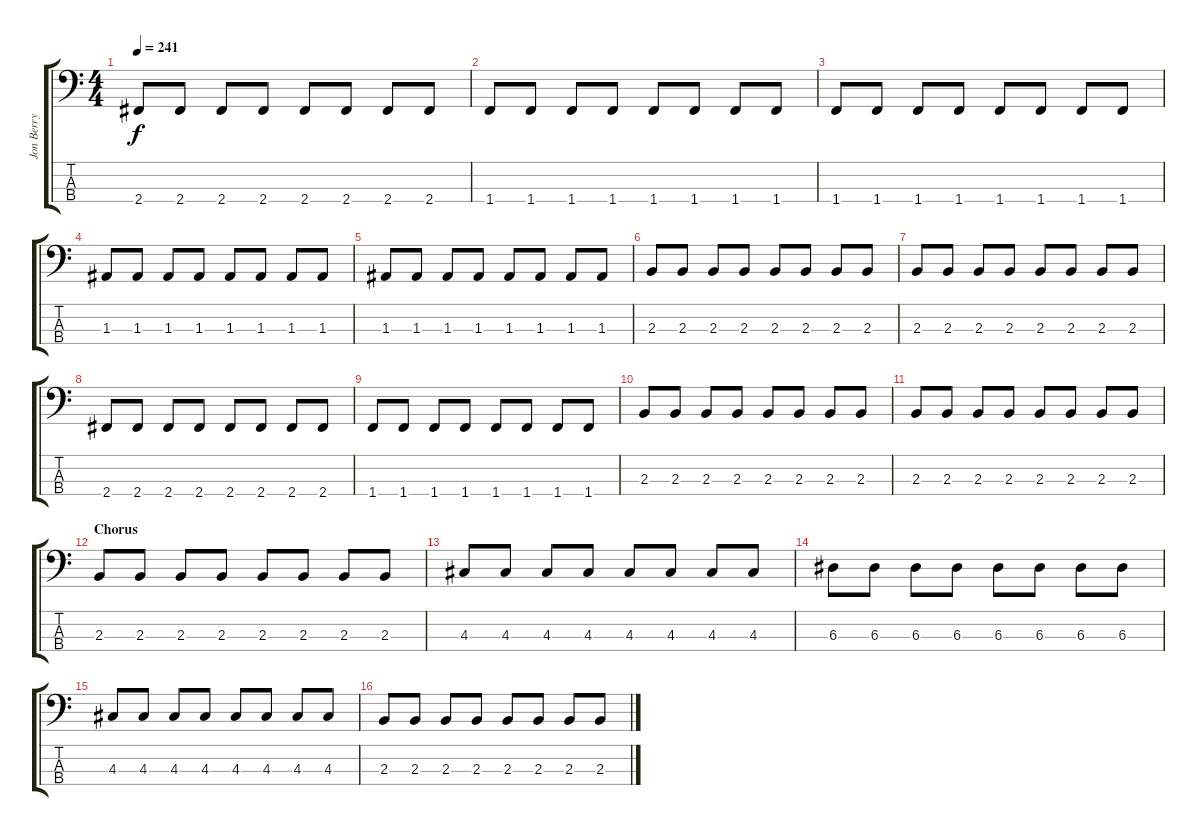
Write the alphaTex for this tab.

\track ("Jon Berry" "Jon Berry") {instrument electricbasspick}
\staff {score tabs}
\tuning (G2 D2 A1 E1) {hide}
\ts (4 4)
\tempo 241
\clef f4
\ks c
2.4.8{dy f} 2.4.8 2.4.8 2.4.8 2.4.8 2.4.8 2.4.8 2.4.8 |
1.4.8 1.4.8 1.4.8 1.4.8 1.4.8 1.4.8 1.4.8 1.4.8 |
1.4.8 1.4.8 1.4.8 1.4.8 1.4.8 1.4.8 1.4.8 1.4.8 |
1.3.8 1.3.8 1.3.8 1.3.8 1.3.8 1.3.8 1.3.8 1.3.8 |
1.3.8 1.3.8 1.3.8 1.3.8 1.3.8 1.3.8 1.3.8 1.3.8 |
2.3.8 2.3.8 2.3.8 2.3.8 2.3.8 2.3.8 2.3.8 2.3.8 |
2.3.8 2.3.8 2.3.8 2.3.8 2.3.8 2.3.8 2.3.8 2.3.8 |
2.4.8 2.4.8 2.4.8 2.4.8 2.4.8 2.4.8 2.4.8 2.4.8 |
1.4.8 1.4.8 1.4.8 1.4.8 1.4.8 1.4.8 1.4.8 1.4.8 |
2.3.8 2.3.8 2.3.8 2.3.8 2.3.8 2.3.8 2.3.8 2.3.8 |
2.3.8 2.3.8 2.3.8 2.3.8 2.3.8 2.3.8 2.3.8 2.3.8 |
\section ("" "Chorus")
2.3.8 2.3.8 2.3.8 2.3.8 2.3.8 2.3.8 2.3.8 2.3.8 |
4.3.8 4.3.8 4.3.8 4.3.8 4.3.8 4.3.8 4.3.8 4.3.8 |
6.3.8 6.3.8 6.3.8 6.3.8 6.3.8 6.3.8 6.3.8 6.3.8 |
4.3.8 4.3.8 4.3.8 4.3.8 4.3.8 4.3.8 4.3.8 4.3.8 |
2.3.8 2.3.8 2.3.8 2.3.8 2.3.8 2.3.8 2.3.8 2.3.8
